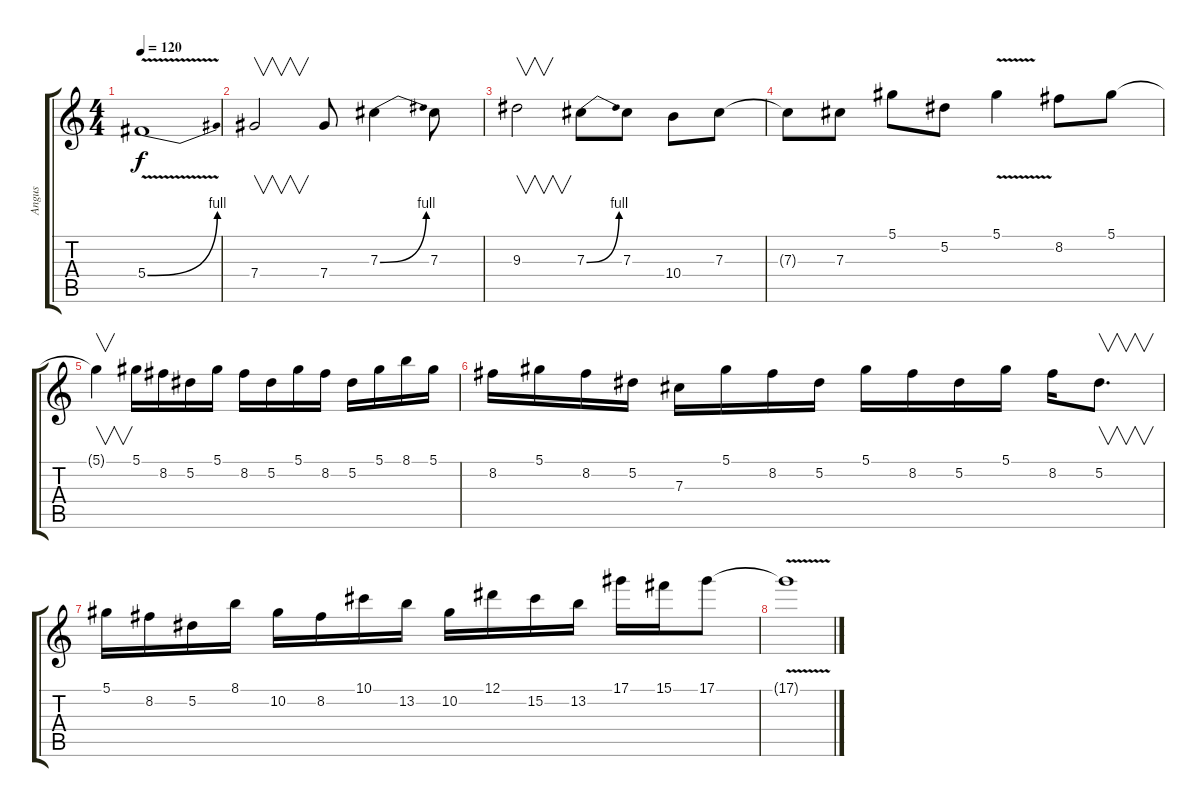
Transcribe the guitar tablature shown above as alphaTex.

\track ("Angus" "Angus") {instrument distortionguitar}
\staff {score tabs}
\tuning (Eb4 Bb3 Gb3 Db3 Ab2 Eb2) {hide}
\ts (4 4)
\tempo 120
\clef g2
\ks c
5.4{be (bend 0 0 60 4) v}.1{dy f} |
7.4.2{v} 7.4.8 7.3{be (bend 0 0 60 4)}.4 7.3.8 |
9.3.2{v} 7.3{be (bend 0 0 60 4)}.8 7.3.8 10.4.8 7.3.8 |
7.3{t}.8 7.3.8 5.1.8 5.2.8 5.1{v}.4 8.2.8 5.1.8 |
5.1{t}.4{v} 5.1.16 8.2.16 5.2.16 5.1.16 8.2.16 5.2.16 5.1.16 8.2.16 5.2.16 5.1.16 8.1.16 5.1.16 |
8.2.16 5.1.16 8.2.16 5.2.16 7.3.16 5.1.16 8.2.16 5.2.16 5.1.16 8.2.16 5.2.16 5.1.16 8.2.16 5.2.8{v d} |
5.1.16 8.2.16 5.2.16 8.1.16 10.2.16 8.2.16 10.1.16 13.2.16 10.2.16 12.1.16 15.2.16 13.2.16 17.1.16 15.1.16 17.1.8 |
17.1{v t}.1
